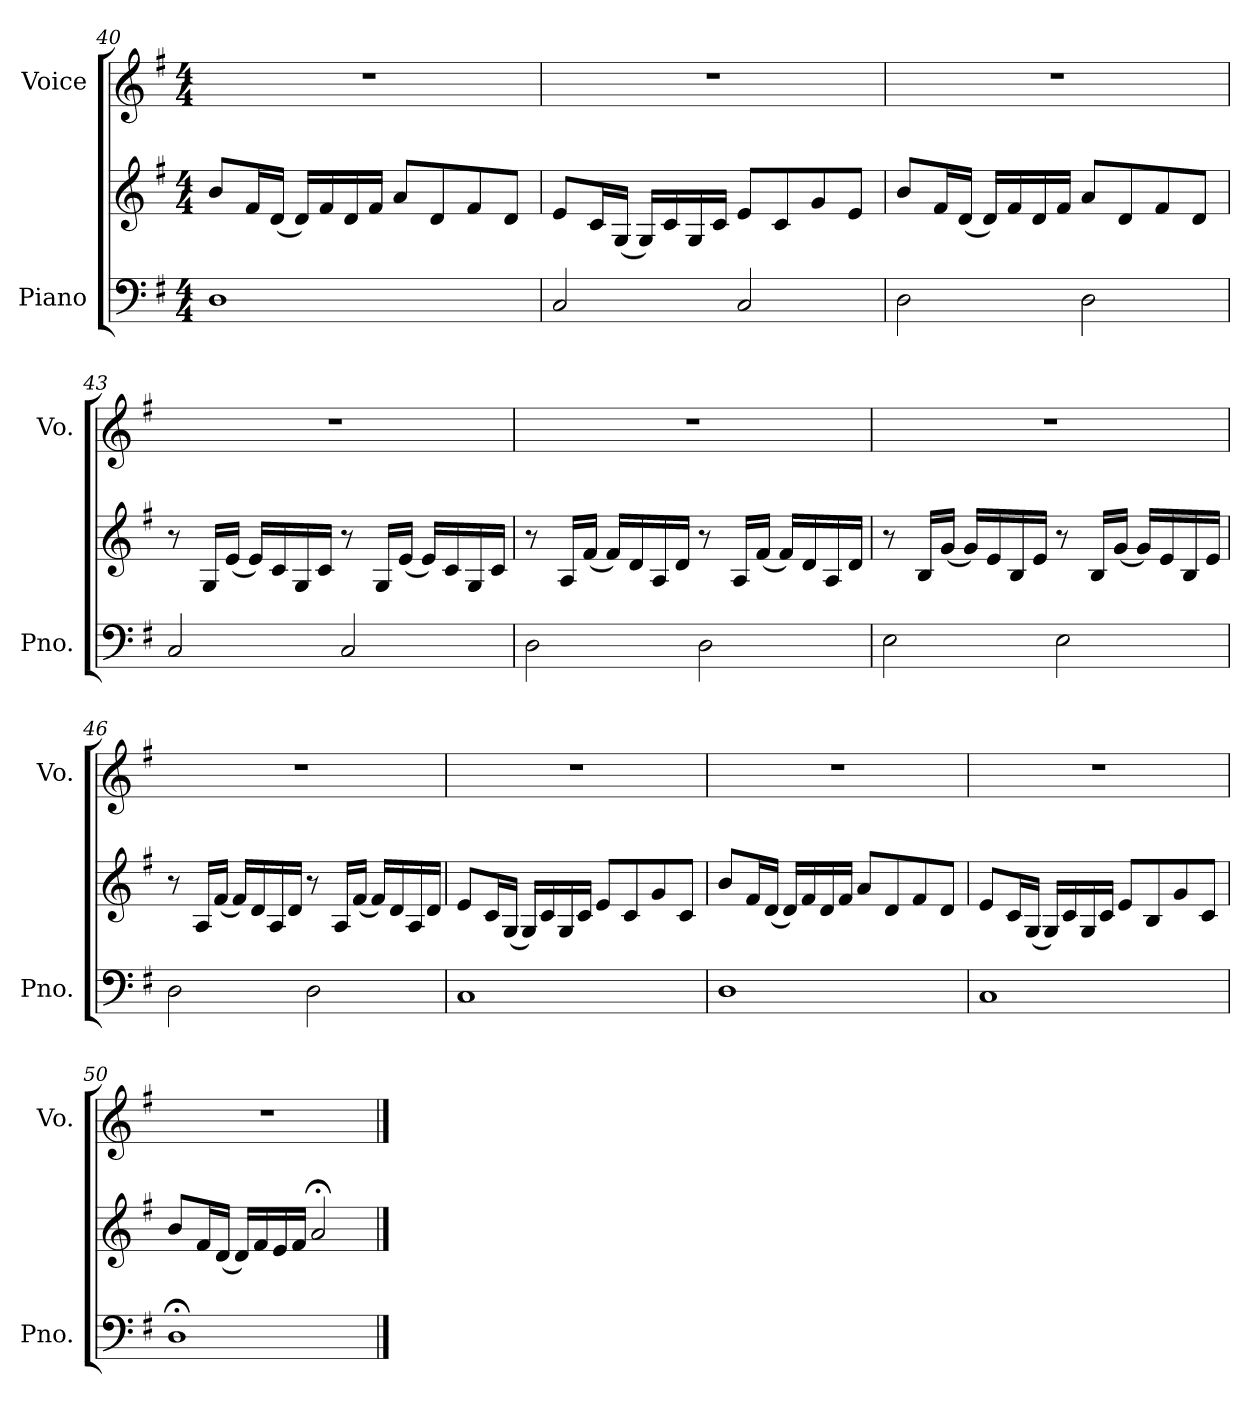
**kern	**kern	**kern
*part2	*part2	*part1
*staff3	*staff2	*staff1
*I"Piano	*	*I"Voice
*I'Pno.	*	*I'Vo.
!!LO:LB:g=z
*clefF4	*clefG2	*clefG2
*k[f#]	*k[f#]	*k[f#]
*M4/4	*M4/4	*M4/4
=40	=40	=40
1D	8b/L	1r
.	16f#/L	.
.	(16d/JJ	.
.	16d/LL)	.
.	16f#/	.
.	16d/	.
.	16f#/JJ	.
.	8a/L	.
.	8d/	.
.	8f#/	.
.	8d/J	.
=41	=41	=41
2C/	8e/L	1r
.	16c/L	.
.	(16G/JJ	.
.	16G/LL)	.
.	16c/	.
.	16G/	.
.	16c/JJ	.
2C/	8e/L	.
.	8c/	.
.	8g/	.
.	8e/J	.
=42	=42	=42
2D\	8b/L	1r
.	16f#/L	.
.	(16d/JJ	.
.	16d/LL)	.
.	16f#/	.
.	16d/	.
.	16f#/JJ	.
2D\	8a/L	.
.	8d/	.
.	8f#/	.
.	8d/J	.
!!LO:LB:g=z
=43	=43	=43
2C/	8r	1r
.	16G/LL	.
.	(16e/JJ	.
.	16e/LL)	.
.	16c/	.
.	16G/	.
.	16c/JJ	.
2C/	8r	.
.	16G/LL	.
.	(16e/JJ	.
.	16e/LL)	.
.	16c/	.
.	16G/	.
.	16c/JJ	.
=44	=44	=44
2D\	8r	1r
.	16A/LL	.
.	(16f#/JJ	.
.	16f#/LL)	.
.	16d/	.
.	16A/	.
.	16d/JJ	.
2D\	8r	.
.	16A/LL	.
.	(16f#/JJ	.
.	16f#/LL)	.
.	16d/	.
.	16A/	.
.	16d/JJ	.
=45	=45	=45
2E\	8r	1r
.	16B/LL	.
.	(16g/JJ	.
.	16g/LL)	.
.	16e/	.
.	16B/	.
.	16e/JJ	.
2E\	8r	.
.	16B/LL	.
.	(16g/JJ	.
.	16g/LL)	.
.	16e/	.
.	16B/	.
.	16e/JJ	.
!!LO:PB:g=z
=46	=46	=46
2D\	8r	1r
.	16A/LL	.
.	(16f#/JJ	.
.	16f#/LL)	.
.	16d/	.
.	16A/	.
.	16d/JJ	.
2D\	8r	.
.	16A/LL	.
.	(16f#/JJ	.
.	16f#/LL)	.
.	16d/	.
.	16A/	.
.	16d/JJ	.
=47	=47	=47
1C	8e/L	1r
.	16c/L	.
.	(16G/JJ	.
.	16G/LL)	.
.	16c/	.
.	16G/	.
.	16c/JJ	.
.	8e/L	.
.	8c/	.
.	8g/	.
.	8c/J	.
=48	=48	=48
1D	8b/L	1r
.	16f#/L	.
.	(16d/JJ	.
.	16d/LL)	.
.	16f#/	.
.	16d/	.
.	16f#/JJ	.
.	8a/L	.
.	8d/	.
.	8f#/	.
.	8d/J	.
!!LO:LB:g=z
=49	=49	=49
1C	8e/L	1r
.	16c/L	.
.	(16G/JJ	.
.	16G/LL)	.
.	16c/	.
.	16G/	.
.	16c/JJ	.
.	8e/L	.
.	8B/	.
.	8g/	.
.	8c/J	.
=50	=50	=50
1D;<	8b/L	1r
.	16f#/L	.
.	(16d/JJ	.
.	16d/LL)	.
.	16f#/	.
.	16e/	.
.	16f#/JJ	.
.	2a;</	.
==	==	==
*-	*-	*-
